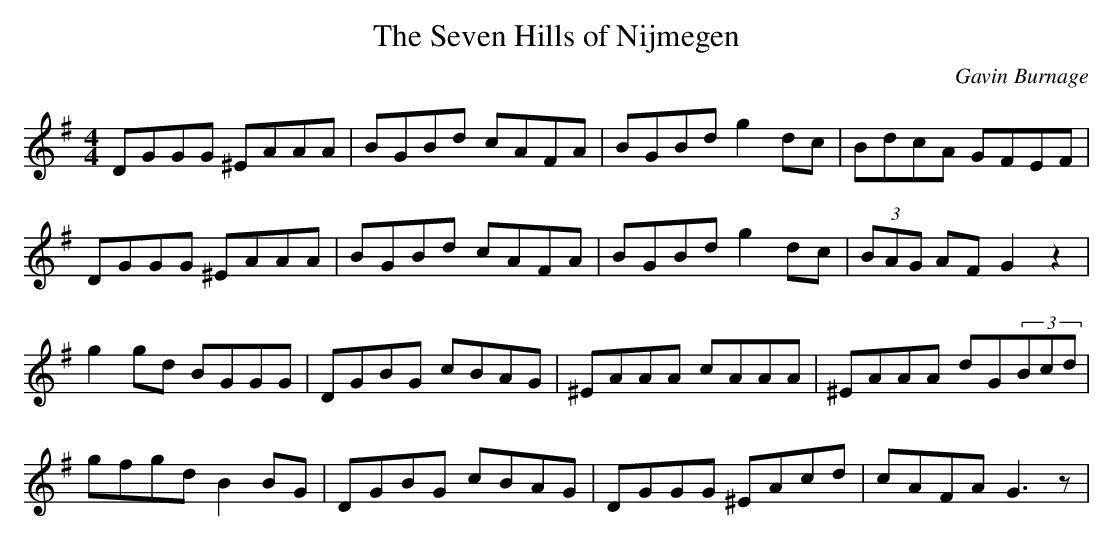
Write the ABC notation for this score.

X:1
T:The Seven Hills of Nijmegen
M:4/4
L:1/8
C:Gavin Burnage
K:G
DGGG ^EAAA | BGBd cAFA | BGBd g2dc | BdcA GFEF |
DGGG ^EAAA | BGBd cAFA | BGBd g2dc | (3BAG AF G2z2 |
g2gd BGGG | DGBG cBAG | ^EAAA cAAA | ^EAAA dG(3Bcd|
gfgd B2BG | DGBG cBAG | DGGG ^EAcd | cAFA G3z |
